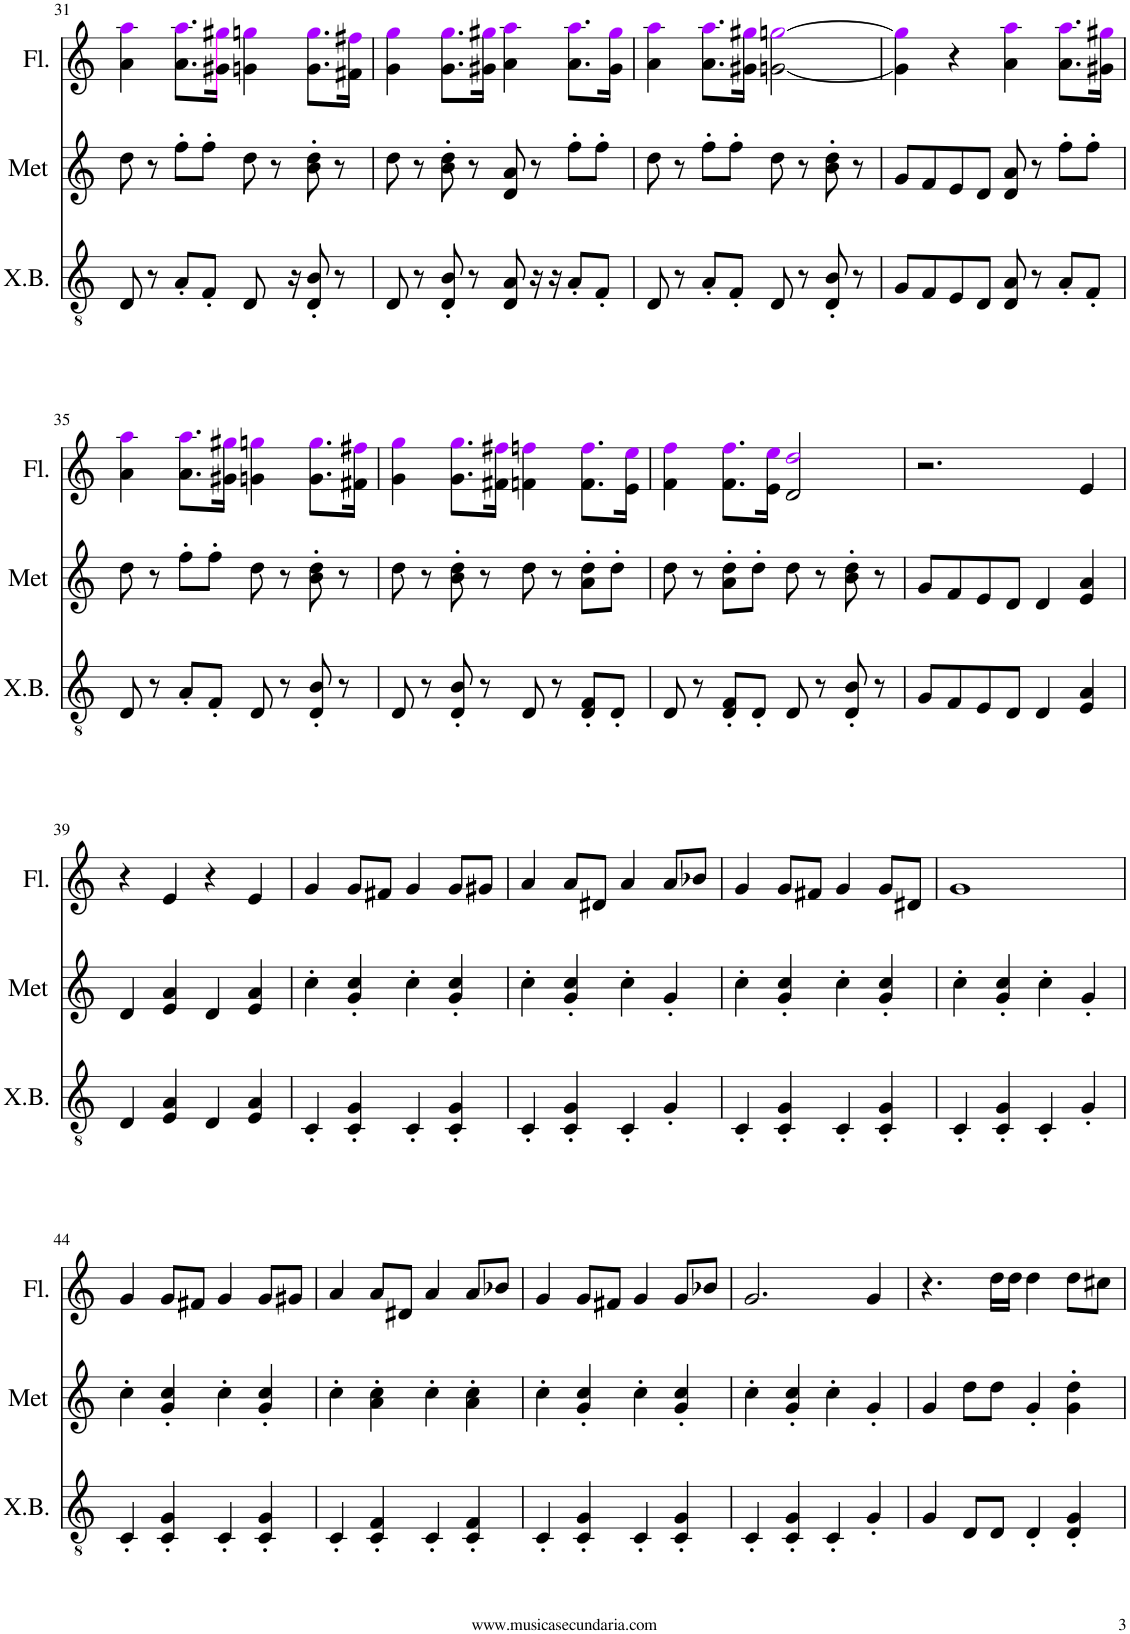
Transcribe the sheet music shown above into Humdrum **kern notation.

**kern	**kern	**kern
*part3	*part2	*part1
*staff3	*staff2	*staff1
*I"Xil. Bajo.	*I"Metalófono	*I"Flauta
*I'X.B.	*I'Met	*I'Fl.
!!LO:PB:g=z
*clefGv2	*clefG2	*clefG2
*k[]	*k[]	*k[]
*M4/4	*M4/4	*M4/4
=31	=31	=31
8D/	8dd\	4a\ 4aai\
8r	8r	.
8A'/L	8ff'\L	8.a\ 8.aai\L
8F'/J	8ff'\J	.
.	.	16g#X\ 16gg#Xi\Jk
8D/	8dd\	4gn\ 4ggni\
16ryy	8r	.
16r	.	.
8D/' 8B/'	8b\' 8dd\'	8.g\ 8.ggi\L
8r	8r	.
.	.	16f#X\ 16ff#Xi\Jk
=32	=32	=32
8D/	8dd\	4g\ 4ggi\
8r	8r	.
8D/' 8B/'	8b\' 8dd\'	8.g\ 8.ggi\L
8r	8r	.
.	.	16g#X\ 16gg#Xi\Jk
8D/ 8A/	8d/ 8a/	4a\ 4aai\
16r	8r	.
16r	.	.
8A'/L	8ff'\L	8.a\ 8.aai\L
8F'/J	8ff'\J	.
.	.	16g#\ 16gg#i\Jk
=33	=33	=33
8D/	8dd\	4a\ 4aai\
8r	8r	.
8A'/L	8ff'\L	8.a\ 8.aai\L
8F'/J	8ff'\J	.
.	.	16g#X\ 16gg#Xi\Jk
8D/	8dd\	[2gn\ [2ggni\
8r	8r	.
8D/' 8B/'	8b\' 8dd\'	.
8r	8r	.
=34	=34	=34
8G/L	8g/L	4g\] 4ggi\]
8F/	8f/	.
8E/	8e/	4r
8D/J	8d/J	.
8D/ 8A/	8d/ 8a/	4a\ 4aai\
8r	8r	.
8A'/L	8ff'\L	8.a\ 8.aai\L
8F'/J	8ff'\J	.
.	.	16g#X\ 16gg#Xi\Jk
!!LO:LB:g=z
=35	=35	=35
8D/	8dd\	4a\ 4aai\
8r	8r	.
8A'/L	8ff'\L	8.a\ 8.aai\L
8F'/J	8ff'\J	.
.	.	16g#X\ 16gg#Xi\Jk
8D/	8dd\	4gn\ 4ggni\
8r	8r	.
8D/' 8B/'	8b\' 8dd\'	8.g\ 8.ggi\L
8r	8r	.
.	.	16f#X\ 16ff#Xi\Jk
=36	=36	=36
8D/	8dd\	4g\ 4ggi\
8r	8r	.
8D/' 8B/'	8b\' 8dd\'	8.g\ 8.ggi\L
8r	8r	.
.	.	16f#X\ 16ff#Xi\Jk
8D/	8dd\	4fn\ 4ffni\
8r	8r	.
8D/' 8F/'L	8a\' 8dd\'L	8.f\ 8.ffi\L
8D'/J	8dd'\J	.
.	.	16e\ 16eei\Jk
=37	=37	=37
8D/	8dd\	4f\ 4ffi\
8r	8r	.
8D/' 8F/'L	8a\' 8dd\'L	8.f\ 8.ffi\L
8D'/J	8dd'\J	.
.	.	16e\ 16eei\Jk
8D/	8dd\	2d/ 2ddi/
8r	8r	.
8D/' 8B/'	8b\' 8dd\'	.
8r	8r	.
=38	=38	=38
8G/L	8g/L	2.r
8F/	8f/	.
8E/	8e/	.
8D/J	8d/J	.
4D/	4d/	.
4E/ 4A/	4e/ 4a/	4e/
!!LO:LB:g=z
=39	=39	=39
4D/	4d/	4r
4E/ 4A/	4e/ 4a/	4e/
4D/	4d/	4r
4E/ 4A/	4e/ 4a/	4e/
=40	=40	=40
4C'/	4cc'\	4g/
4C/' 4G/'	4g/' 4cc/'	8g/L
.	.	8f#X/J
4C'/	4cc'\	4g/
4C/' 4G/'	4g/' 4cc/'	8g/L
.	.	8g#X/J
=41	=41	=41
4C'/	4cc'\	4a/
4C/' 4G/'	4g/' 4cc/'	8a/L
.	.	8d#X/J
4C'/	4cc'\	4a/
4G'/	4g'/	8a/L
.	.	8b-X/J
=42	=42	=42
4C'/	4cc'\	4g/
4C/' 4G/'	4g/' 4cc/'	8g/L
.	.	8f#X/J
4C'/	4cc'\	4g/
4C/' 4G/'	4g/' 4cc/'	8g/L
.	.	8d#X/J
=43	=43	=43
4C'/	4cc'\	1g
4C/' 4G/'	4g/' 4cc/'	.
4C'/	4cc'\	.
4G'/	4g'/	.
!!LO:LB:g=z
=44	=44	=44
4C'/	4cc'\	4g/
4C/' 4G/'	4g/' 4cc/'	8g/L
.	.	8f#X/J
4C'/	4cc'\	4g/
4C/' 4G/'	4g/' 4cc/'	8g/L
.	.	8g#X/J
=45	=45	=45
4C'/	4cc'\	4a/
4C/' 4F/'	4a\' 4cc\'	8a/L
.	.	8d#X/J
4C'/	4cc'\	4a/
4C/' 4F/'	4a\' 4cc\'	8a/L
.	.	8b-X/J
=46	=46	=46
4C'/	4cc'\	4g/
4C/' 4G/'	4g/' 4cc/'	8g/L
.	.	8f#X/J
4C'/	4cc'\	4g/
4C/' 4G/'	4g/' 4cc/'	8g/L
.	.	8b-X/J
=47	=47	=47
4C'/	4cc'\	2.g/
4C/' 4G/'	4g/' 4cc/'	.
4C'/	4cc'\	.
4G'/	4g'/	4g/
=48	=48	=48
4G/	4g/	4.r
8D/L	8dd\L	.
8D/J	8dd\J	16dd\LL
.	.	16dd\JJ
4D'/	4g'/	4dd\
4D/' 4G/'	4g\' 4dd\'	8dd\L
.	.	8cc#X\J
=	=	=
*-	*-	*-
